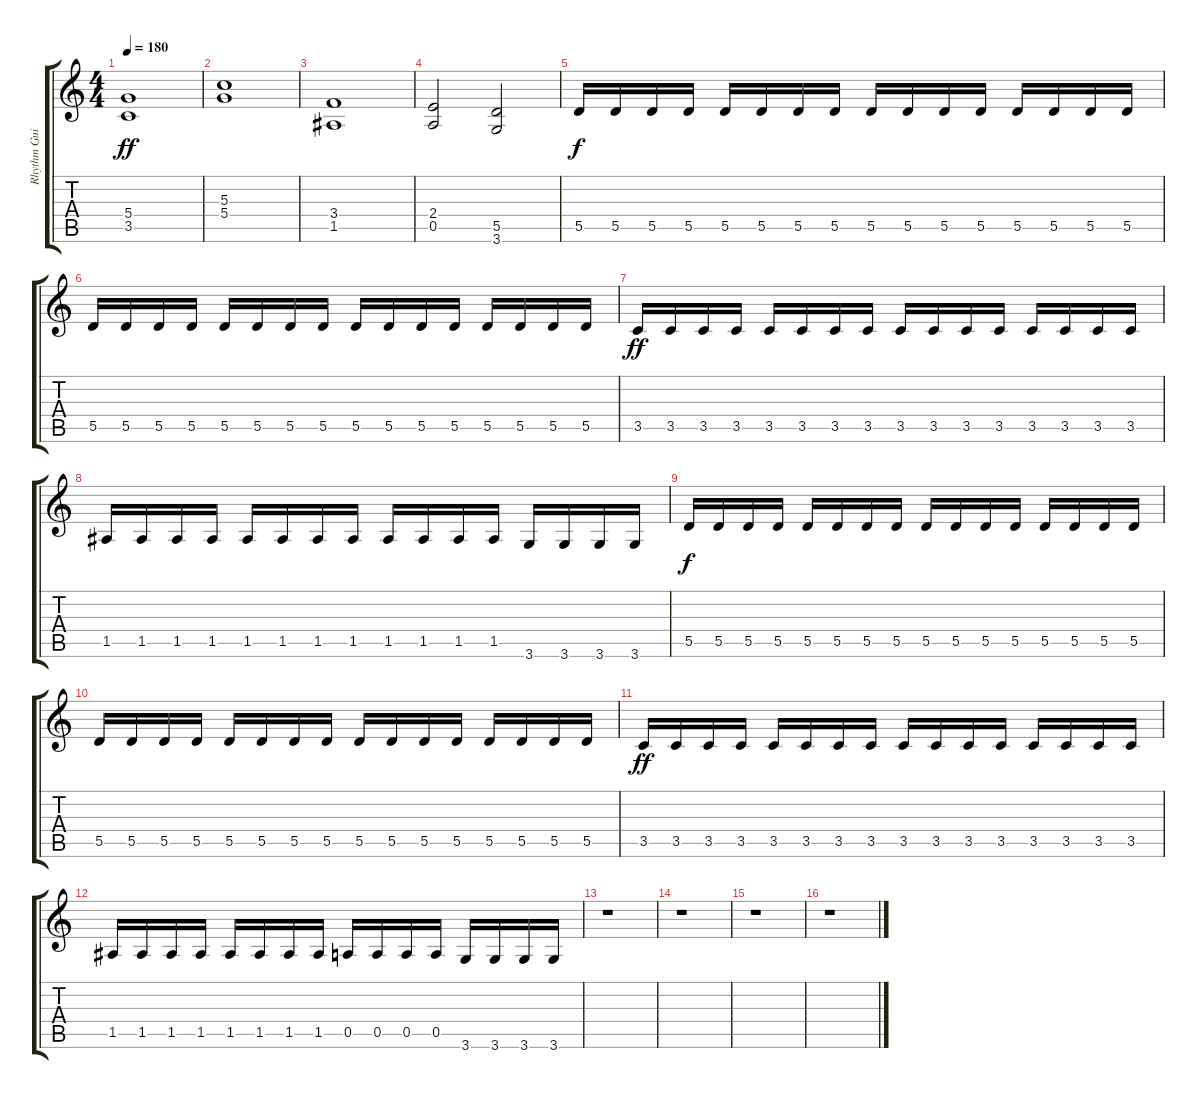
\track ("Rhythm Guitar" "Rhythm Gui") {instrument distortionguitar}
\staff {score tabs}
\tuning (E4 B3 G3 D3 A2 E2) {hide}
\ts (4 4)
\tempo 180
\clef g2
\ks c
(5.4 3.5).1{dy ff} |
(5.3 5.4).1 |
(3.4 1.5).1 |
(2.4 0.5).2 (5.5 3.6).2 |
5.5.16{dy f} 5.5.16 5.5.16 5.5.16 5.5.16 5.5.16 5.5.16 5.5.16 5.5.16 5.5.16 5.5.16 5.5.16 5.5.16 5.5.16 5.5.16 5.5.16 |
5.5.16 5.5.16 5.5.16 5.5.16 5.5.16 5.5.16 5.5.16 5.5.16 5.5.16 5.5.16 5.5.16 5.5.16 5.5.16 5.5.16 5.5.16 5.5.16 |
3.5.16{dy ff} 3.5.16 3.5.16 3.5.16 3.5.16 3.5.16 3.5.16 3.5.16 3.5.16 3.5.16 3.5.16 3.5.16 3.5.16 3.5.16 3.5.16 3.5.16 |
1.5.16 1.5.16 1.5.16 1.5.16 1.5.16 1.5.16 1.5.16 1.5.16 1.5.16 1.5.16 1.5.16 1.5.16 3.6.16 3.6.16 3.6.16 3.6.16 |
5.5.16{dy f} 5.5.16 5.5.16 5.5.16 5.5.16 5.5.16 5.5.16 5.5.16 5.5.16 5.5.16 5.5.16 5.5.16 5.5.16 5.5.16 5.5.16 5.5.16 |
5.5.16 5.5.16 5.5.16 5.5.16 5.5.16 5.5.16 5.5.16 5.5.16 5.5.16 5.5.16 5.5.16 5.5.16 5.5.16 5.5.16 5.5.16 5.5.16 |
3.5.16{dy ff} 3.5.16 3.5.16 3.5.16 3.5.16 3.5.16 3.5.16 3.5.16 3.5.16 3.5.16 3.5.16 3.5.16 3.5.16 3.5.16 3.5.16 3.5.16 |
1.5.16 1.5.16 1.5.16 1.5.16 1.5.16 1.5.16 1.5.16 1.5.16 0.5.16 0.5.16 0.5.16 0.5.16 3.6.16 3.6.16 3.6.16 3.6.16 |
r.1 |
r.1 |
r.1 |
r.1
